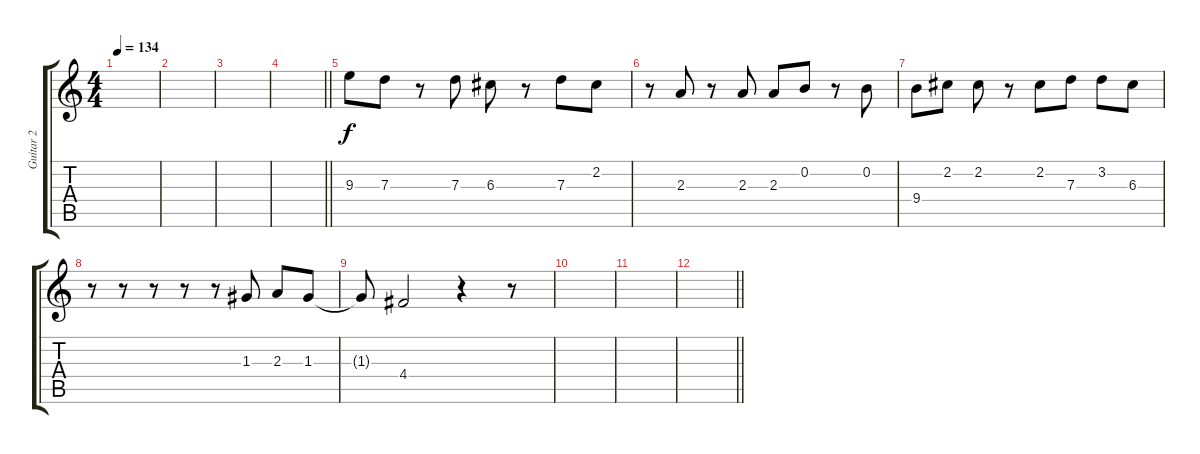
\track ("Guitar 2" "Guitar 2") {instrument electricguitarclean}
\staff {score tabs}
\tuning (E4 B3 G3 D3 A2 E2) {hide}
\ts (4 4)
\tempo 134
\clef g2
\ks c
|
|
|
\barLineRight lightlight
|
9.3.8 7.3.8 r.8 7.3.8 6.3.8 r.8 7.3.8 2.2.8 |
r.8 2.3.8 r.8 2.3.8 2.3.8 0.2.8 r.8 0.2.8 |
9.4.8 2.2.8 2.2.8 r.8 2.2.8 7.3.8 3.2.8 6.3.8 |
r.8 r.8 r.8 r.8 r.8 1.3.8 2.3.8 1.3.8 |
1.3{t}.8 4.4.2 r.4 r.8 |
|
|
\barLineRight lightlight
